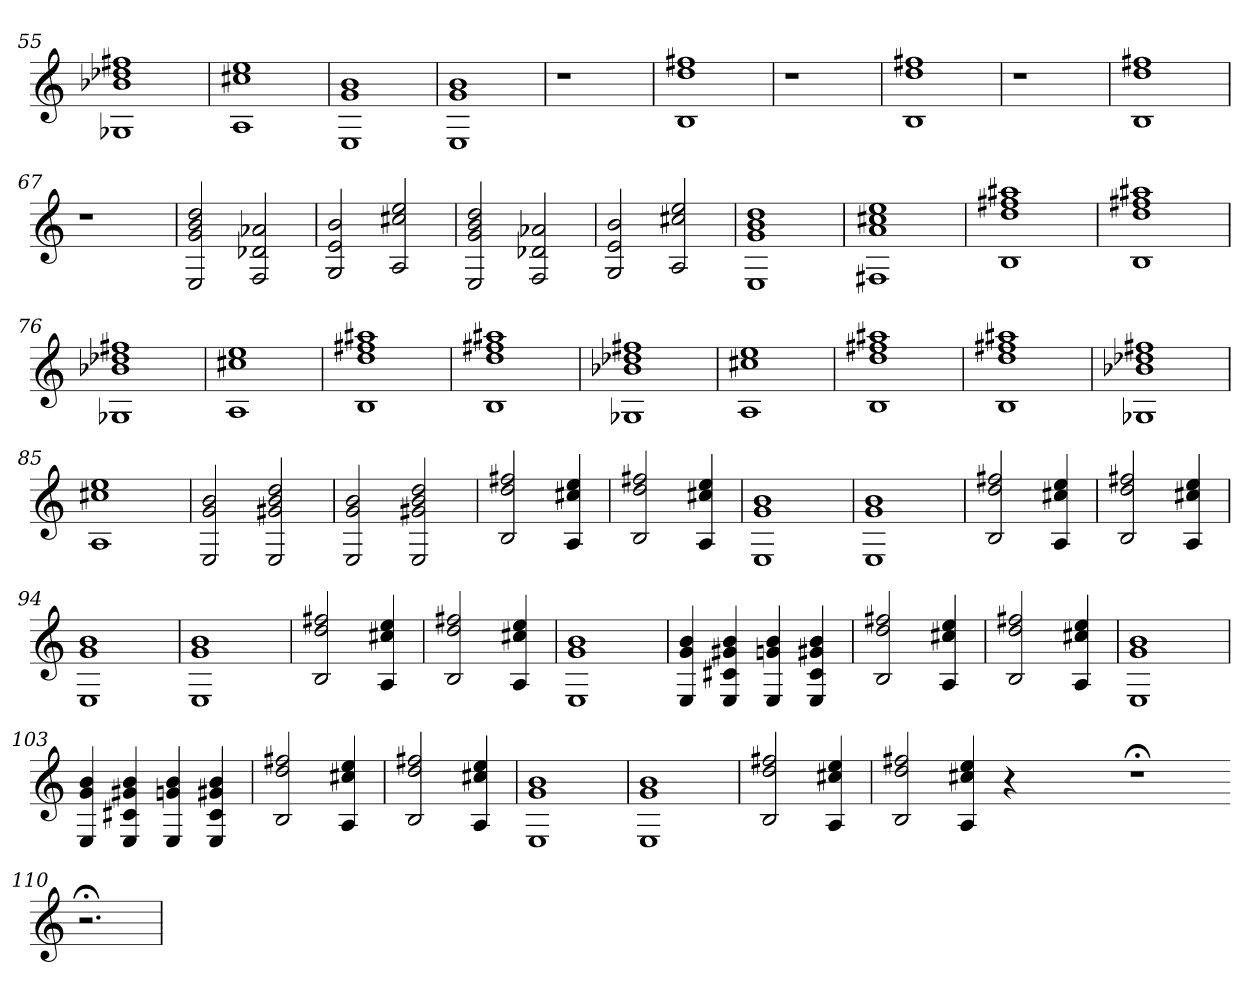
**kern
*part1
*staff1
=55
1G-X 1b-X 1dd-X 1ff#X
=56
1A 1cc#X 1ee
=57
1E 1g 1b
=58
1E 1g 1b
=59
1r
=60
1r
=61
1B 1dd 1ff#X
=62
1r
=63
1B 1dd 1ff#X
=64
1r
=65
1r
=66
1B 1dd 1ff#X
=67
1r
=68
2E 2g 2b 2dd
2F 2d-X 2a-X
=69
2G 2e 2b
2A 2cc#X 2ee
=70
2E 2g 2b 2dd
2F 2d-X 2a-X
=71
2G 2e 2b
2A 2cc#X 2ee
=72
1E 1g 1b 1dd
=73
1F#X 1a 1cc#X 1ee
=74
1B 1dd 1ff#X 1aa#X
=75
1B 1dd 1ff#X 1aa#X
=76
1G-X 1b-X 1dd-X 1ff#X
=77
1A 1cc#X 1ee
=78
1B 1dd 1ff#X 1aa#X
=79
1B 1dd 1ff#X 1aa#X
=80
1G-X 1b-X 1dd-X 1ff#X
=81
1A 1cc#X 1ee
=82
1B 1dd 1ff#X 1aa#X
=83
1B 1dd 1ff#X 1aa#X
=84
1G-X 1b-X 1dd-X 1ff#X
=85
1A 1cc#X 1ee
=86
2E 2g 2b
2E 2g#X 2b 2dd
=87
2E 2g 2b
2E 2g#X 2b 2dd
=88
2B 2dd 2ff#X
4A 4cc#X 4ee
=89
2B 2dd 2ff#X
4A 4cc#X 4ee
=90
1E 1g 1b
=91
1E 1g 1b
=92
2B 2dd 2ff#X
4A 4cc#X 4ee
=93
2B 2dd 2ff#X
4A 4cc#X 4ee
=94
1E 1g 1b
=95
1E 1g 1b
=96
2B 2dd 2ff#X
4A 4cc#X 4ee
=97
2B 2dd 2ff#X
4A 4cc#X 4ee
=98
1E 1g 1b
=99
4E 4g 4b
4E 4c#X 4g#X 4b
4E 4gn 4b
4E 4c# 4g#X 4b
=100
2B 2dd 2ff#X
4A 4cc#X 4ee
=101
2B 2dd 2ff#X
4A 4cc#X 4ee
=102
1E 1g 1b
=103
4E 4g 4b
4E 4c#X 4g#X 4b
4E 4gn 4b
4E 4c# 4g#X 4b
=104
2B 2dd 2ff#X
4A 4cc#X 4ee
=105
2B 2dd 2ff#X
4A 4cc#X 4ee
=106
1E 1g 1b
=107
1E 1g 1b
=108
2B 2dd 2ff#X
4A 4cc#X 4ee
=109
2B 2dd 2ff#X
4A 4cc#X 4ee
4r
2.ryy
1r;<
=110-
2.r;<
=
*-
